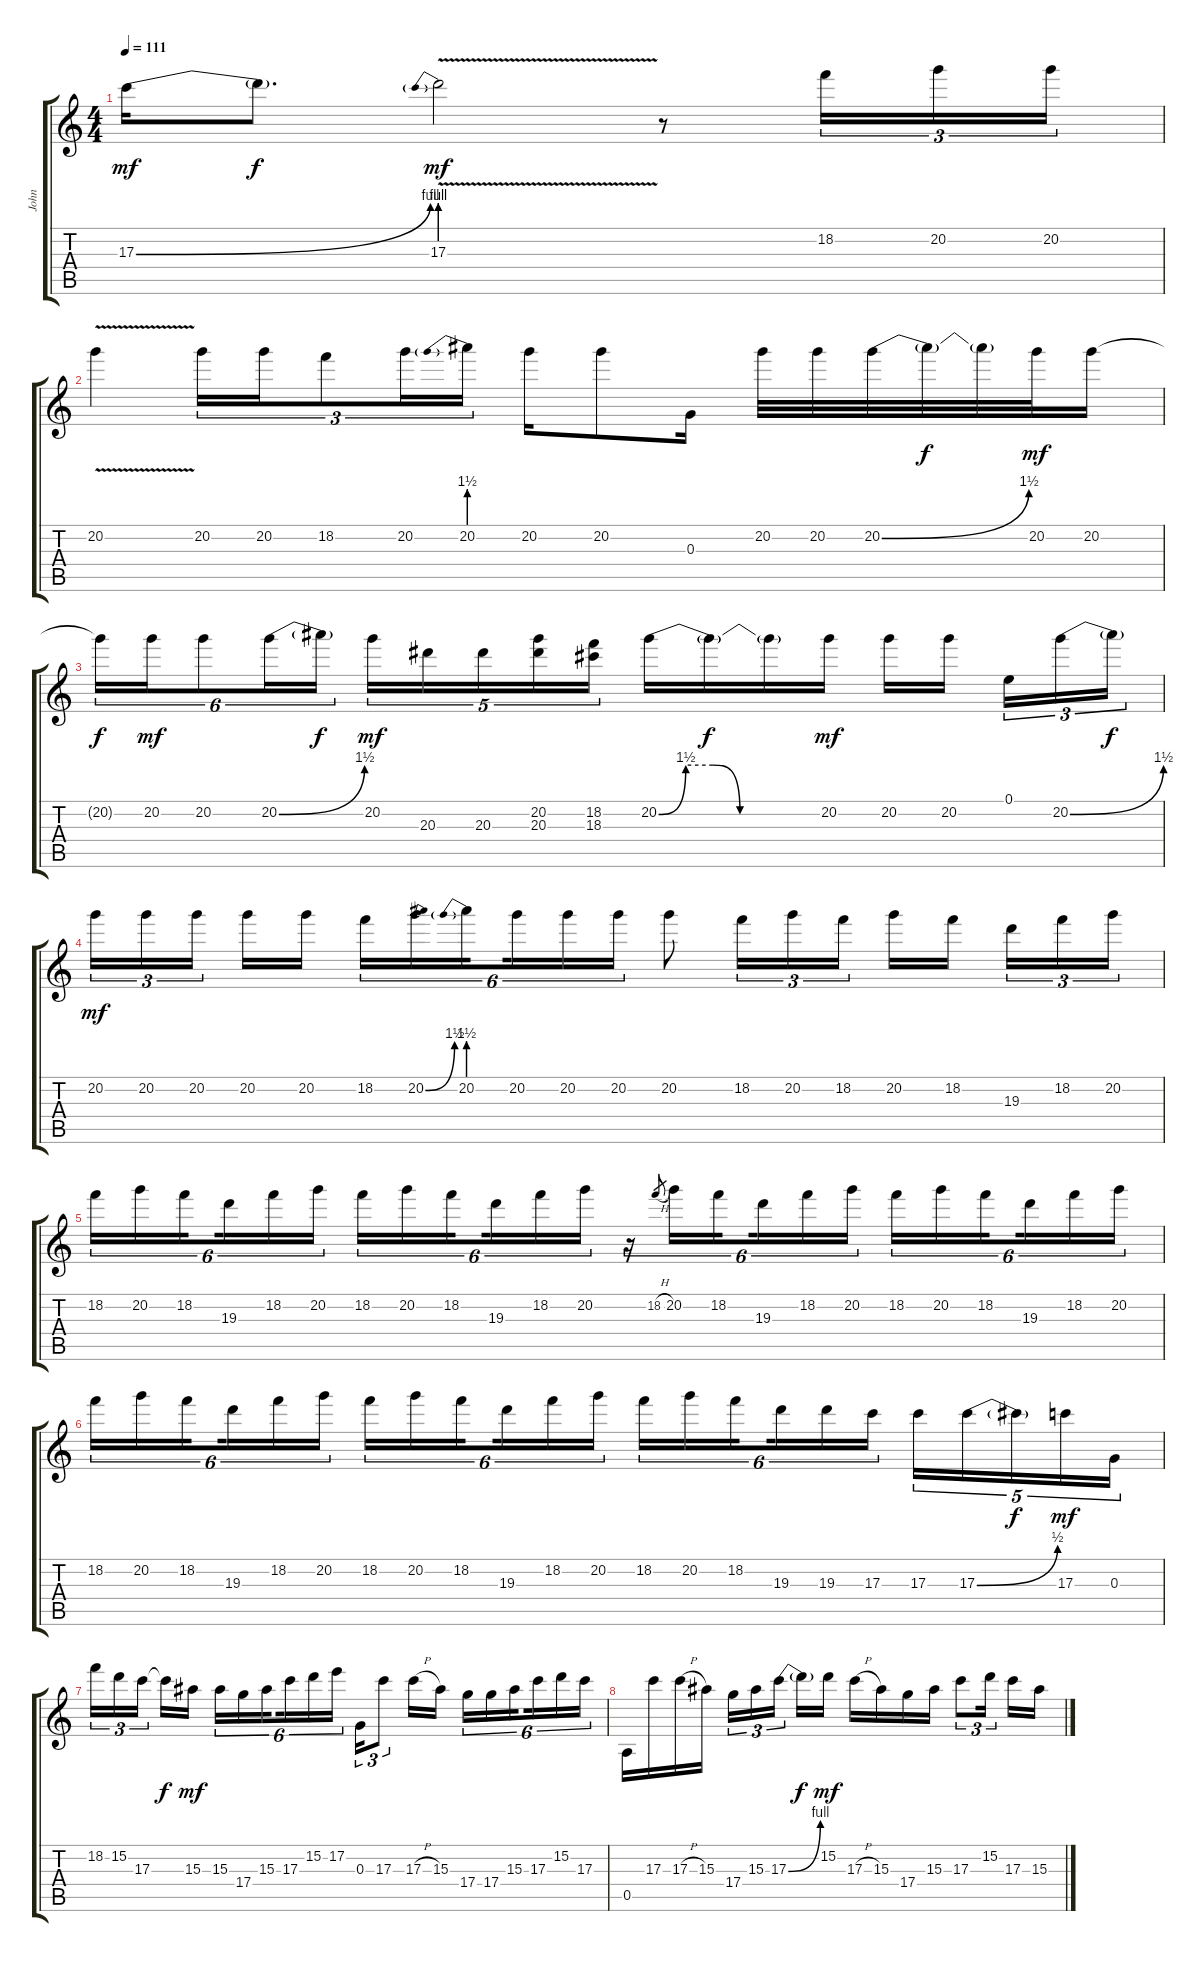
\track ("John" "John") {instrument electricguitarclean}
\staff {score tabs}
\tuning (E4 B3 G3 D3 A2 E2) {hide}
\ts (4 4)
\tempo 111
\clef g2
\ks c
17.3{be (bend 0 0 60 4)}.16{dy mf} 17.3{t}.8{d dy f} 17.3{be (prebend 0 4 60 4) v}.2{dy mf} r.8 18.2.16{tu (3 2)} 20.2.16{tu (3 2)} 20.2.16{tu (3 2)} |
20.2{v}.4 20.2.16{tu (3 2)} 20.2.16{tu (3 2)} 18.2.8{tu (3 2)} 20.2.16{tu (3 2)} 20.2{be (prebend 0 6 60 6)}.16{tu (3 2)} 20.2.16 20.2.8 0.3.16 20.2.32 20.2.32 20.2{be (bend 0 0 60 6)}.32 20.2{t}.32{dy f} 20.2{t}.32 20.2.32{dy mf} 20.2.16 |
20.2{t}.16{tu (6 4) dy f} 20.2.16{tu (6 4) dy mf} 20.2.8{tu (6 4)} 20.2{be (bend 0 0 60 6)}.16{tu (6 4)} 20.2{t}.16{tu (6 4) dy f} 20.2.16{tu (5 4) dy mf} 20.3.16{tu (5 4)} 20.3.16{tu (5 4)} (20.2 20.3).16{tu (5 4)} (18.2 18.3).16{tu (5 4)} 20.2{be (custom 0 0 10 6 20 6 30 0 60 0)}.16 20.2{t}.16{dy f} 20.2{t}.16 20.2.16{dy mf} 20.2.16 20.2.16{beam splitsecondary} 0.1.16{tu (3 2)} 20.2{be (bend 0 0 60 6)}.16{tu (3 2)} 20.2{t}.16{tu (3 2) dy f} |
20.2.16{tu (3 2) dy mf} 20.2.16{tu (3 2)} 20.2.16{tu (3 2) beam splitsecondary} 20.2.16 20.2.16 18.2.16{tu (6 4)} 20.2{be (bend 0 0 60 6)}.16{tu (6 4)} 20.2{be (prebend 0 6 60 6)}.16{tu (6 4) beam splitsecondary} 20.2.16{tu (6 4)} 20.2.16{tu (6 4)} 20.2.16{tu (6 4)} 20.2.8 18.2.16{tu (3 2)} 20.2.16{tu (3 2)} 18.2.16{tu (3 2)} 20.2.16 18.2.16{beam splitsecondary} 19.3.16{tu (3 2)} 18.2.16{tu (3 2)} 20.2.16{tu (3 2)} |
18.2.16{tu (6 4)} 20.2.16{tu (6 4)} 18.2.16{tu (6 4) beam splitsecondary} 19.3.16{tu (6 4)} 18.2.16{tu (6 4)} 20.2.16{tu (6 4)} 18.2.16{tu (6 4)} 20.2.16{tu (6 4)} 18.2.16{tu (6 4) beam splitsecondary} 19.3.16{tu (6 4)} 18.2.16{tu (6 4)} 20.2.16{tu (6 4)} r.16{tu (6 4)} 18.2{h}.8{gr} 20.2.16{tu (6 4)} 18.2.16{tu (6 4) beam splitsecondary} 19.3.16{tu (6 4)} 18.2.16{tu (6 4)} 20.2.16{tu (6 4)} 18.2.16{tu (6 4)} 20.2.16{tu (6 4)} 18.2.16{tu (6 4) beam splitsecondary} 19.3.16{tu (6 4)} 18.2.16{tu (6 4)} 20.2.16{tu (6 4)} |
18.2.16{tu (6 4)} 20.2.16{tu (6 4)} 18.2.16{tu (6 4) beam splitsecondary} 19.3.16{tu (6 4)} 18.2.16{tu (6 4)} 20.2.16{tu (6 4)} 18.2.16{tu (6 4)} 20.2.16{tu (6 4)} 18.2.16{tu (6 4) beam splitsecondary} 19.3.16{tu (6 4)} 18.2.16{tu (6 4)} 20.2.16{tu (6 4)} 18.2.16{tu (6 4)} 20.2.16{tu (6 4)} 18.2.16{tu (6 4) beam splitsecondary} 19.3.16{tu (6 4)} 19.3.16{tu (6 4)} 17.3.16{tu (6 4)} 17.3.16{tu (5 4)} 17.3{be (bend 0 0 60 2)}.16{tu (5 4)} 17.3{t}.16{tu (5 4) dy f} 17.3.16{tu (5 4) dy mf} 0.3.16{tu (5 4)} |
18.2.16{tu (3 2)} 15.2.16{tu (3 2)} 17.3.16{tu (3 2) beam splitsecondary} 17.3{t}.16{dy f} 15.3.16{dy mf} 15.3.16{tu (6 4)} 17.4.16{tu (6 4)} 15.3.16{tu (6 4) beam splitsecondary} 17.3.16{tu (6 4)} 15.2.16{tu (6 4)} 17.2.16{tu (6 4)} 0.3.16{tu (3 2)} 17.3.8{tu (3 2)} 17.3{h}.16 15.3.16 17.4.16{tu (6 4)} 17.4.16{tu (6 4)} 15.3.16{tu (6 4) beam splitsecondary} 17.3.16{tu (6 4)} 15.2.16{tu (6 4)} 17.3.16{tu (6 4)} |
0.5.16 17.3.16 17.3{h}.16 15.3.16 17.4.16{tu (3 2)} 15.3.16{tu (3 2)} 17.3{be (bend 0 0 60 4)}.16{tu (3 2) beam splitsecondary} 17.3{t}.16{dy f} 15.2.16{dy mf} 17.3{h}.16 15.3.16 17.4.16 15.3.16 17.3.8{tu (3 2)} 15.2.16{tu (3 2) beam splitsecondary} 17.3.16 15.3.16
